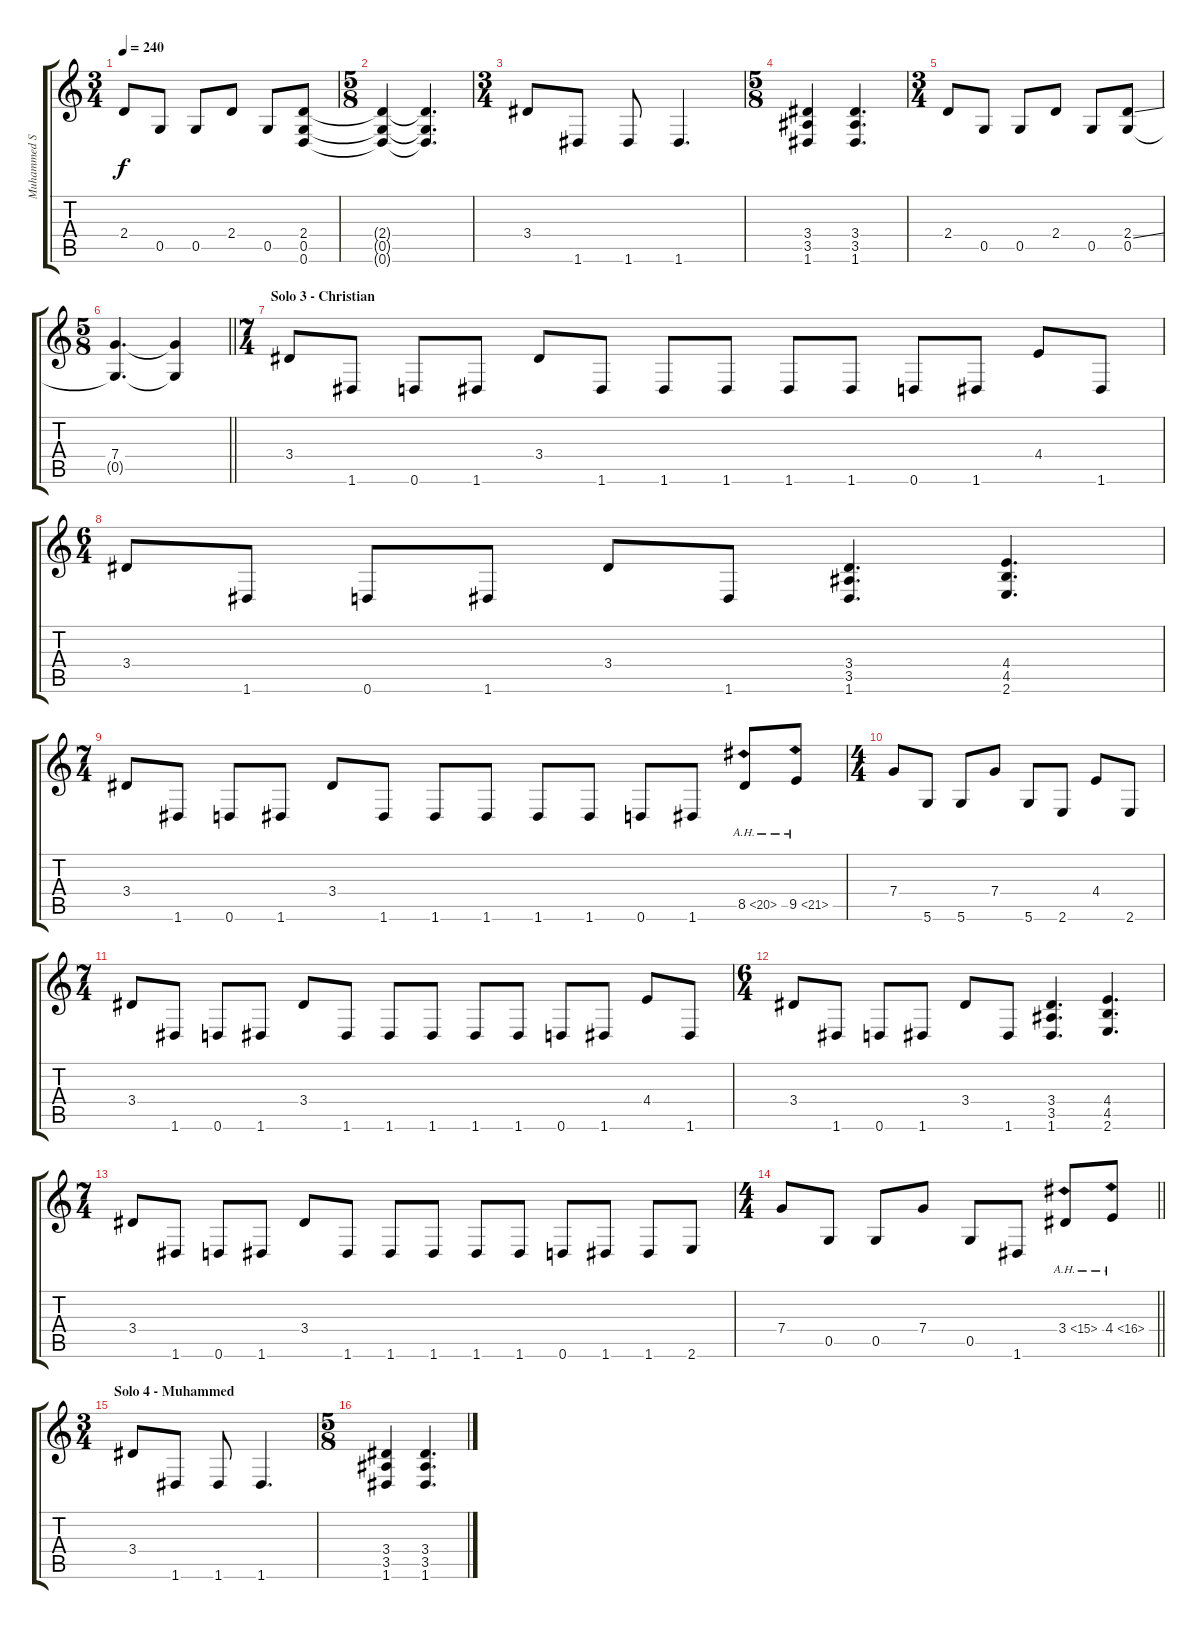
\track ("Muhammed Suicmez" "Muhammed S") {instrument distortionguitar}
\staff {score tabs}
\tuning (D4 A3 F3 C3 G2 D2) {hide}
\ts (3 4)
\tempo 240
\clef g2
\ks c
2.4.8{dy f} 0.5.8 0.5.8 2.4.8 0.5.8 (2.4 0.5 0.6).8 |
\ts (5 8)
(2.4{t} 0.5{t} 0.6{t}).4 (2.4{t} 0.5{t} 0.6{t}).4{d} |
\ts (3 4)
3.4.8 1.6.8 1.6.8 1.6.4{d} |
\ts (5 8)
(3.4 3.5 1.6).4 (3.4 3.5 1.6).4{d} |
\ts (3 4)
2.4.8 0.5.8 0.5.8 2.4.8 0.5.8 (2.4{ss} 0.5).8 |
\ts (5 8)
\barLineRight lightlight
(7.4 0.5{t}).4{d} (7.4{t} 0.5{t}).4 |
\ts (7 4)
\section ("" "Solo 3 - Christian")
3.4.8 1.6.8 0.6.8 1.6.8 3.4.8 1.6.8 1.6.8 1.6.8 1.6.8 1.6.8 0.6.8 1.6.8 4.4.8 1.6.8 |
\ts (6 4)
3.4.8 1.6.8 0.6.8 1.6.8 3.4.8 1.6.8 (3.4 3.5 1.6).4{d} (4.4 4.5 2.6).4{d} |
\ts (7 4)
3.4.8 1.6.8 0.6.8 1.6.8 3.4.8 1.6.8 1.6.8 1.6.8 1.6.8 1.6.8 0.6.8 1.6.8 8.5{ah 12}.8 9.5{ah 12}.8 |
\ts (4 4)
7.4.8 5.6.8 5.6.8 7.4.8 5.6.8 2.6.8 4.4.8 2.6.8 |
\ts (7 4)
3.4.8 1.6.8 0.6.8 1.6.8 3.4.8 1.6.8 1.6.8 1.6.8 1.6.8 1.6.8 0.6.8 1.6.8 4.4.8 1.6.8 |
\ts (6 4)
3.4.8 1.6.8 0.6.8 1.6.8 3.4.8 1.6.8 (3.4 3.5 1.6).4{d} (4.4 4.5 2.6).4{d} |
\ts (7 4)
3.4.8 1.6.8 0.6.8 1.6.8 3.4.8 1.6.8 1.6.8 1.6.8 1.6.8 1.6.8 0.6.8 1.6.8 1.6.8 2.6.8 |
\ts (4 4)
\barLineRight lightlight
7.4.8 0.5.8 0.5.8 7.4.8 0.5.8 1.6.8 3.4{ah 12}.8 4.4{ah 12}.8 |
\ts (3 4)
\section ("" "Solo 4 - Muhammed")
3.4.8 1.6.8 1.6.8 1.6.4{d} |
\ts (5 8)
(3.4 3.5 1.6).4 (3.4 3.5 1.6).4{d}
